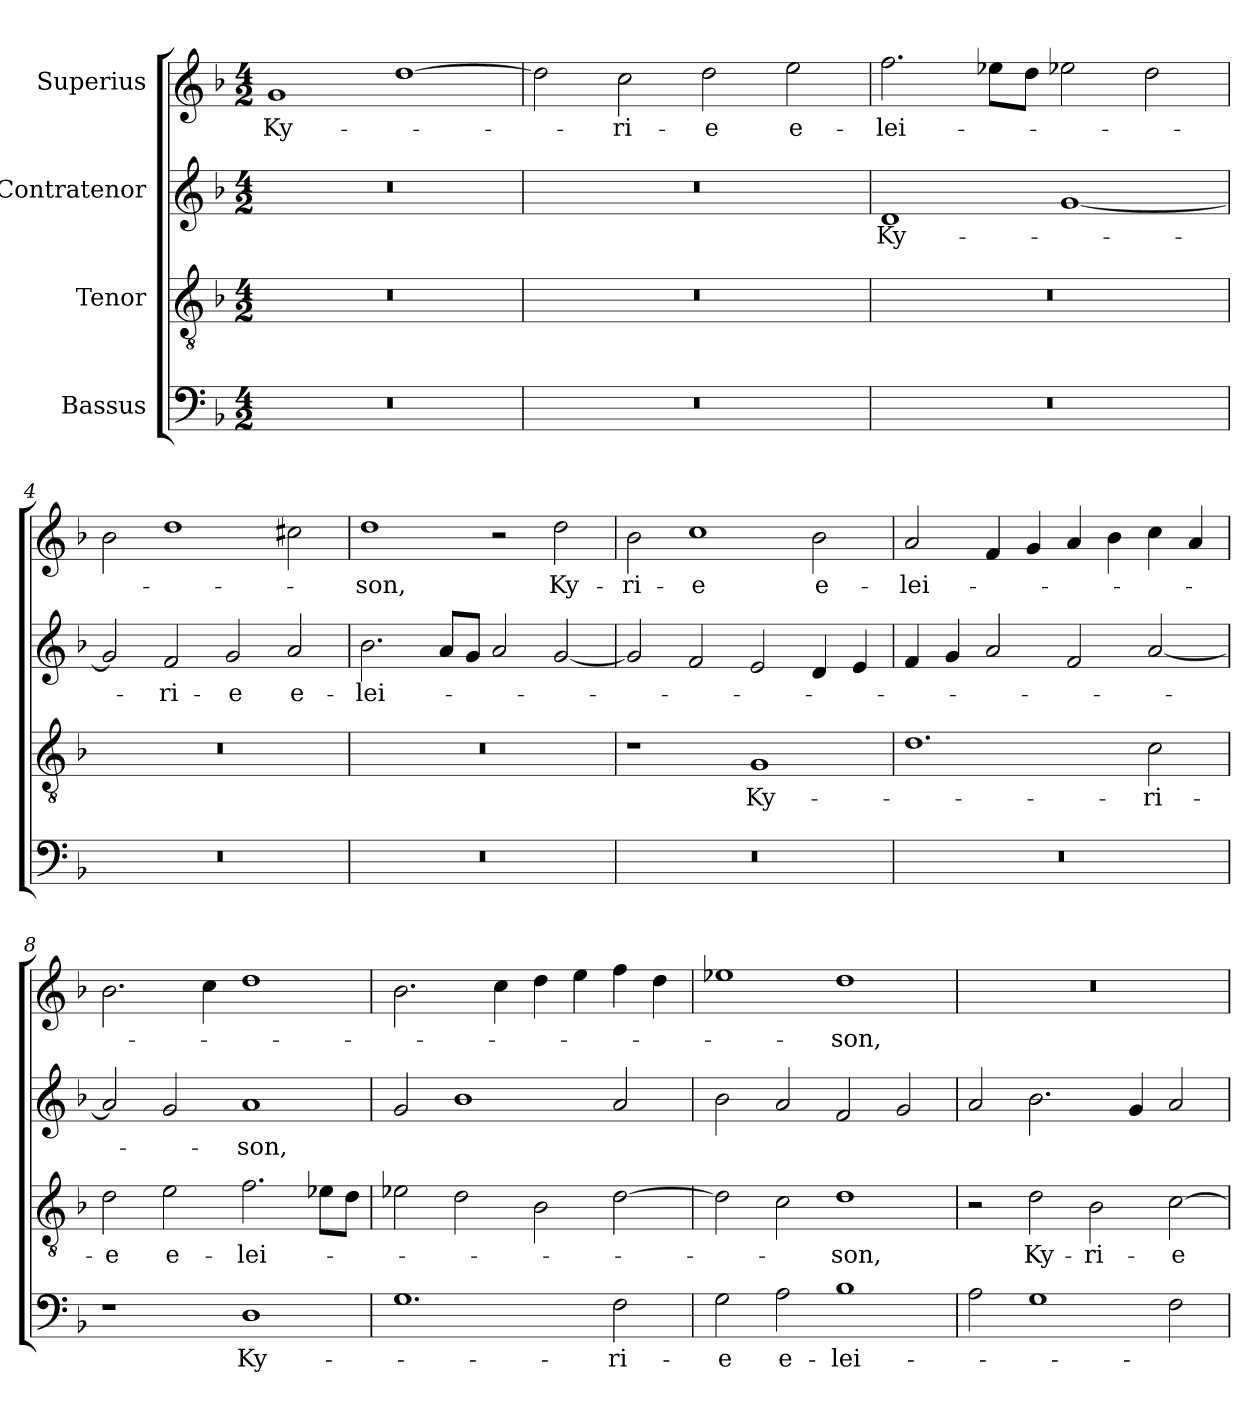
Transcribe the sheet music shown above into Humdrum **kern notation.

**kern	**text	**kern	**text	**kern	**text	**kern	**text
*part4	*part4	*part3	*part3	*part2	*part2	*part1	*part1
*staff4	*staff4	*staff3	*staff3	*staff2	*staff2	*staff1	*staff1
*I"Bassus	*	*I"Tenor	*	*I"Contratenor	*	*I"Superius	*
*clefF4	*	*clefGv2	*	*clefG2	*	*clefG2	*
*k[b-]	*	*k[b-]	*	*k[b-]	*	*k[b-]	*
*M4/2	*	*M4/2	*	*M4/2	*	*M4/2	*
=1	=1	=1	=1	=1	=1	=1	=1
0r	.	0r	.	0r	.	1g/	Ky-
.	.	.	.	.	.	[1dd\	.
=2	=2	=2	=2	=2	=2	=2	=2
0r	.	0r	.	0r	.	2dd\]	.
.	.	.	.	.	.	2cc\	-ri-
.	.	.	.	.	.	2dd\	-e
.	.	.	.	.	.	2ee\	e-
=3	=3	=3	=3	=3	=3	=3	=3
0r	.	0r	.	1d/	Ky-	2.ff\	-lei-
.	.	.	.	.	.	8ee-X\L	.
.	.	.	.	.	.	8dd\J	.
.	.	.	.	[1g/	.	2ee-X\	.
.	.	.	.	.	.	2dd\	.
=4	=4	=4	=4	=4	=4	=4	=4
0r	.	0r	.	2g/]	.	2b-\	.
.	.	.	.	2f/	-ri-	1dd\	.
.	.	.	.	2g/	-e	.	.
.	.	.	.	2a/	e-	2cc#X\	.
=5	=5	=5	=5	=5	=5	=5	=5
0r	.	0r	.	2.b-\	-lei-	1dd\	-son,
.	.	.	.	8a/L	.	.	.
.	.	.	.	8g/J	.	.	.
.	.	.	.	2a/	.	2r	.
.	.	.	.	[2g/	.	2dd\	Ky-
=6	=6	=6	=6	=6	=6	=6	=6
0r	.	1r	.	2g/]	.	2b-\	-ri-
.	.	.	.	2f/	.	1cc\	-e
.	.	1G/	Ky-	2e/	.	.	.
.	.	.	.	4d/	.	2b-\	e-
.	.	.	.	4e/	.	.	.
=7	=7	=7	=7	=7	=7	=7	=7
0r	.	1.d\	.	4f/	.	2a/	-lei-
.	.	.	.	4g/	.	.	.
.	.	.	.	2a/	.	4f/	.
.	.	.	.	.	.	4g/	.
.	.	.	.	2f/	.	4a/	.
.	.	.	.	.	.	4b-\	.
.	.	2c\	-ri-	[2a/	.	4cc\	.
.	.	.	.	.	.	4a/	.
=8	=8	=8	=8	=8	=8	=8	=8
1r	.	2d\	-e	2a/]	.	2.b-\	.
.	.	2e\	e-	2g/	.	.	.
.	.	.	.	.	.	4cc\	.
1D\	Ky-	2.f\	-lei-	1a/	-son,	1dd\	.
.	.	8e-X\L	.	.	.	.	.
.	.	8d\J	.	.	.	.	.
=9	=9	=9	=9	=9	=9	=9	=9
1.G\	.	2e-X\	.	2g/	.	2.b-\	.
.	.	2d\	.	1b-\	.	.	.
.	.	.	.	.	.	4cc\	.
.	.	2B-\	.	.	.	4dd\	.
.	.	.	.	.	.	4ee\	.
2F\	-ri-	[2d\	.	2a/	.	4ff\	.
.	.	.	.	.	.	4dd\	.
=10	=10	=10	=10	=10	=10	=10	=10
2G\	-e	2d\]	.	2b-\	.	1ee-X\	.
2A\	e-	2c\	.	2a/	.	.	.
1B-\	-lei-	1d\	-son,	2f/	.	1dd\	-son,
.	.	.	.	2g/	.	.	.
=11	=11	=11	=11	=11	=11	=11	=11
2A\	.	2r	.	2a/	.	0r	.
1G\	.	2d\	Ky-	2.b-\	.	.	.
.	.	2B-\	-ri-	.	.	.	.
.	.	.	.	4g/	.	.	.
2F\	.	[2c\	-e	2a/	.	.	.
=	=	=	=	=	=	=	=
*-	*-	*-	*-	*-	*-	*-	*-
